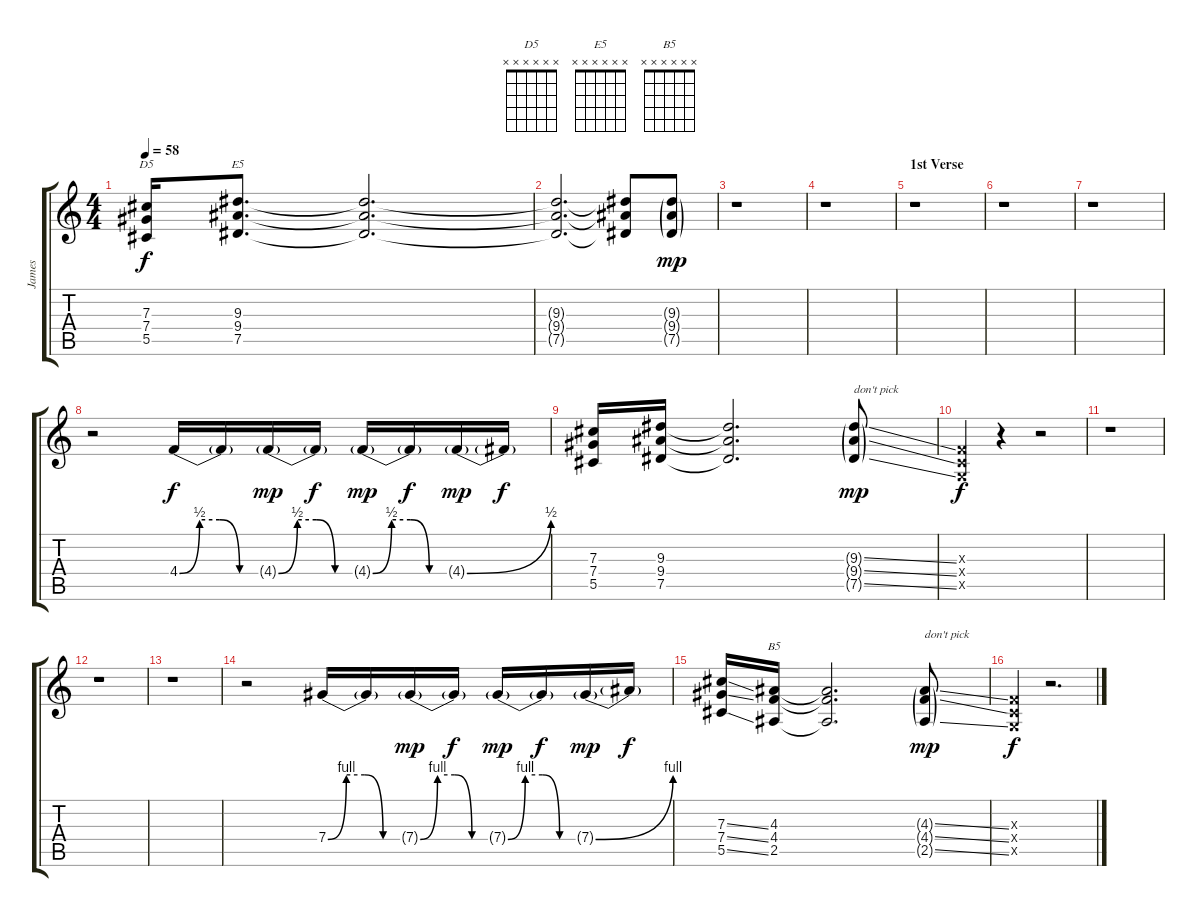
\track ("James " "James ") {instrument distortionguitar}
\staff {score tabs}
\tuning (Eb4 Bb3 Gb3 Db3 Ab2 Eb2) {hide}
\chord ("D5" x x x x x x)
\chord ("E5" x x x x x x)
\chord ("B5" x x x x x x)
\ts (4 4)
\tempo 58
\clef g2
\ks c
(7.3 7.4 5.5).16{ch "D5" dy f} (9.3 9.4 7.5).8{d ch "E5"} (9.3{t} 9.4{t} 7.5{t}).2{d} |
(9.3{t} 9.4{t} 7.5{t}).2{d} (9.3{t} 9.4{t} 7.5{t}).8 (9.3{g} 9.4{g} 7.5{g}).8{dy mp} |
r.1 |
r.1 |
\section ("" "1st Verse")
r.1 |
r.1 |
r.1 |
r.2 4.4{be (custom 0 0 15 2 30 2 45 0 60 0)}.16{dy f} 4.4{t}.16 4.4{be (custom 0 0 15 2 30 2 45 0 60 0) g}.16{dy mp} 4.4{t}.16{dy f} 4.4{be (custom 0 0 15 2 30 2 45 0 60 0) g}.16{dy mp} 4.4{t}.16{dy f} 4.4{be (bend 0 0 60 2) g}.16{dy mp} 4.4{t}.16{dy f} |
(7.3 7.4 5.5).16 (9.3 9.4 7.5).16 (9.3{t} 9.4{t} 7.5{t}).2{d} (9.3{ss g} 9.4{ss g} 7.5{ss g}).8{txt "don't pick" dy mp} |
(-1.3{x} -1.4{x} -1.5{x}).4{dy f} r.4 r.2 |
r.1 |
r.1 |
r.1 |
r.2 7.4{be (custom 0 0 15 4 30 4 45 0 60 0)}.16 7.4{t}.16 7.4{be (custom 0 0 15 4 30 4 45 0 60 0) g}.16{dy mp} 7.4{t}.16{dy f} 7.4{be (custom 0 0 15 4 30 4 45 0 60 0) g}.16{dy mp} 7.4{t}.16{dy f} 7.4{be (bend 0 0 60 4) g}.16{dy mp} 7.4{t}.16{dy f} |
(7.3{ss} 7.4{ss} 5.5{ss}).16 (4.3 4.4 2.5).16{ch "B5"} (4.3{t} 4.4{t} 2.5{t}).2{d} (4.3{ss g} 4.4{ss g} 2.5{ss g}).8{txt "don't pick" dy mp} |
(-1.3{x} -1.4{x} -1.5{x}).4{dy f} r.2{d}
